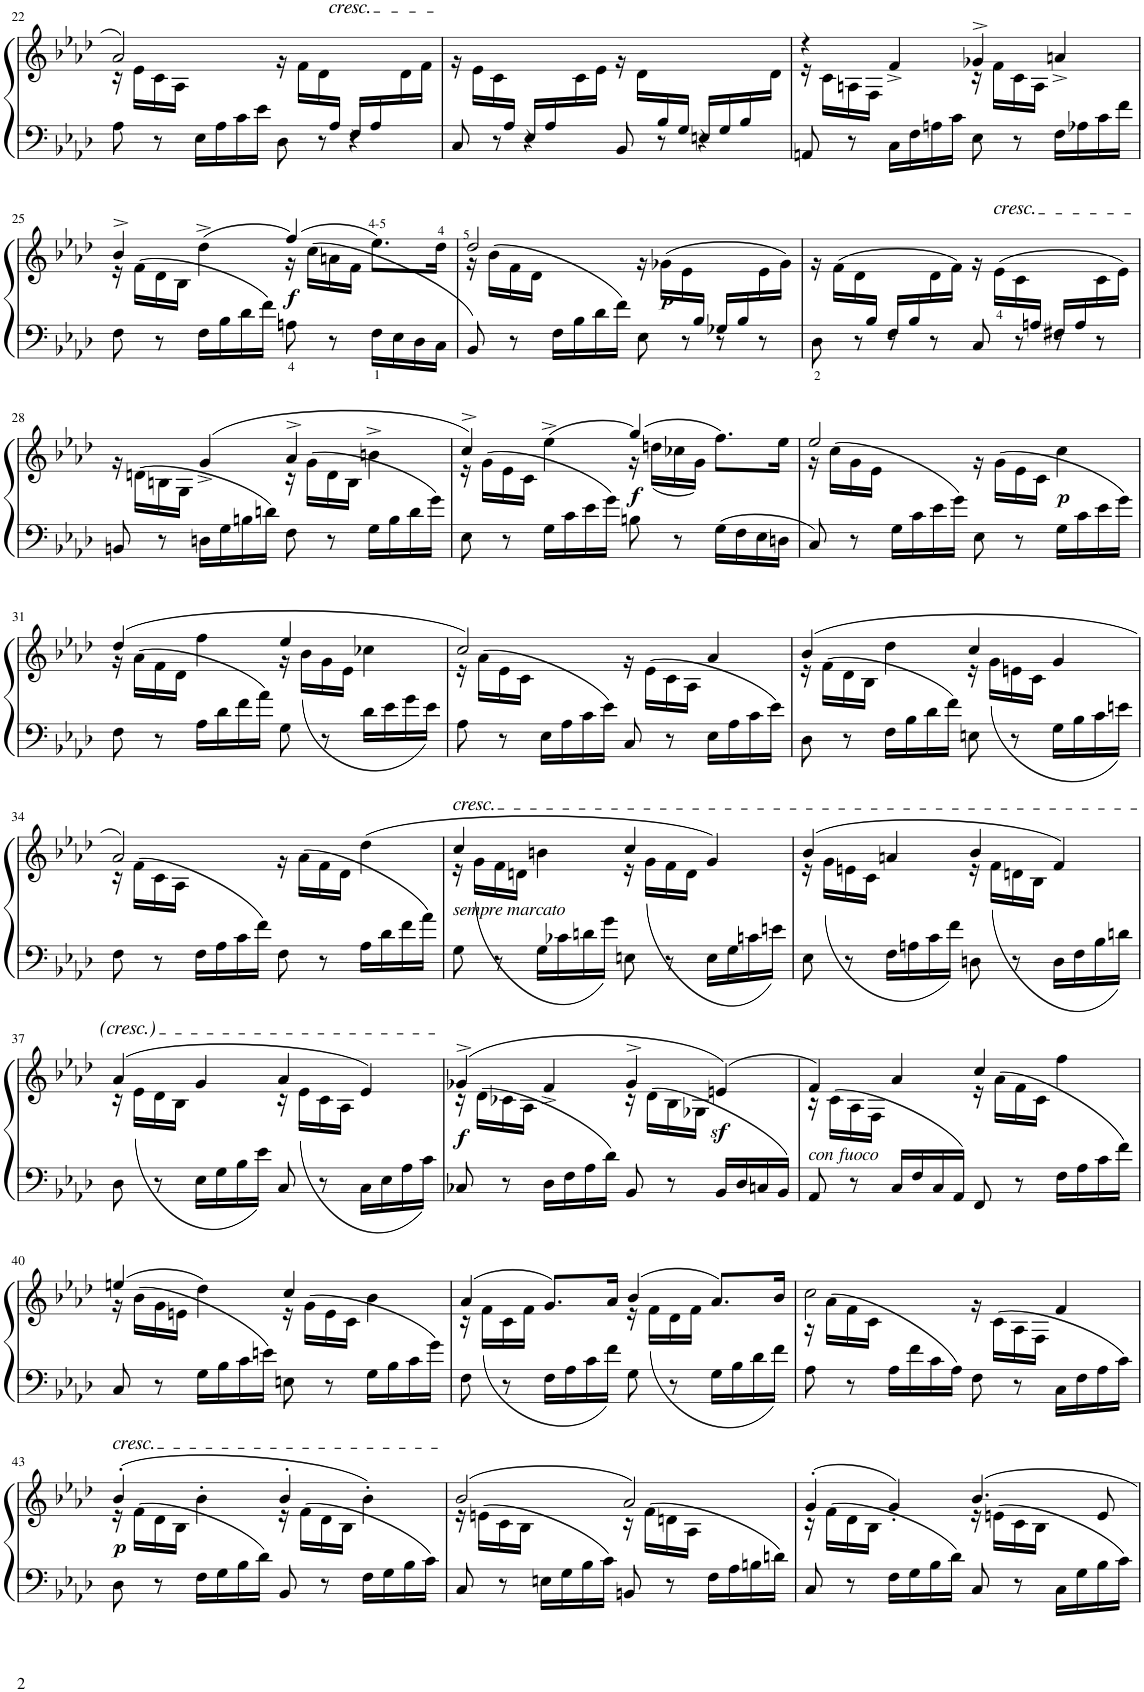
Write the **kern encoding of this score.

**kern	**kern	**dynam
*part1	*part1	*part1
*staff2	*staff1	*staff1/2
*I"Piano	*	*
*I'Pno.	*	*
!!LO:PB:g=z
*clefF4	*clefG2	*
*k[b-e-a-d-]	*k[b-e-a-d-]	*
*M4/4	*M4/4	*
*met(c)	*met(c)	*
=22	=22	=22
*^	*^	*
8.ryy	8A-\	2a-/	16r	.
.	.	.	16e-\LL	.
.	8r	.	16c\	.
.	.	.	16A-\JJ	.
.	16E-\LL	.	4ryy	.
.	16A-\	.	.	.
.	16c\	.	.	.
.	16e-\JJ	.	.	.
.	8D-\	4ryy	16r	.
.	.	.	16f\LL	.
.	8r	.	16d-\	.
!	!	!	!LO:TX:a:i:t=cresc.	!
16A-/JJ	.	.	8.ryy	.
16F/LL	4r	4ryy	.	.
16A-/	.	.	.	.
8ryy	.	.	16d-\	.
.	.	.	16f\JJ	.
=23	=23	=23	=23	=23
8.ryy	8C/	1ryy	16r	.
.	.	.	16e-\LL	.
.	8r	.	16c\	.
16A-/JJ	.	.	8.ryy	.
16E-/LL	4r	.	.	.
16A-/	.	.	.	.
4ryy	.	.	16c\	.
.	.	.	16e-\JJ	.
.	8BB-/	.	16r	.
.	.	.	16d-\LL	.
16B-/	8r	.	16ryy	.
*	*	*v	*v	*
16G/JJ	.	.	.
16En/LL	4r	.	.
16G/	.	.	.
16B-/	.	.	.
*	*	*^	*
16ryy	.	.	16d-\JJ	.
*v	*v	*	*	*
=24	=24	=24	=24
8AAn/	4r	16r	.
.	.	16c\LL	.
8r	.	16An\	.
.	.	16F\JJ	.
16C\LL	4f^/	4ryy	.
16F\	.	.	.
16An\	.	.	.
16c\JJ	.	.	.
8E-\	4g-X^/	16r	.
.	.	16f\LL	.
8r	.	16c\	.
.	.	16A\JJ	.
16F\LL	4an^/	4ryy	.
16A-X\	.	.	.
16c\	.	.	.
16f\JJ	.	.	.
!!LO:LB:g=z	!!
=25	=25	=25	=25
8F\	4b-^/	16r	.
.	.	(>16f\LL	.
8r	.	16d-\	.
.	.	16B-\JJ	.
16F\LL	(4dd-^\	4ryy	.
16B-\	.	.	.
16d-\	.	.	.
16f\JJ)	.	.	.
!	!	!	!LO:DY:b
8An\	(4ff/)	16r	f
.	.	(>16cc\LL	.
8r	.	16an\	.
.	.	16f\JJ	.
16F\LL	8.ee-\L)	4ryy	.
16E-\	.	.	.
16D-\	.	.	.
16C\JJ	16dd-\Jk	.	.
=26	=26	=26	=26
*^	*	*	*
8.ryy	8BB-/)	2dd-/	16r	.
.	.	.	(>16b-\LL	.
.	8r	.	16f\	.
.	.	.	16d-\JJ	.
.	16F\LL	.	4ryy	.
.	16B-\	.	.	.
.	16d-\	.	.	.
.	16f\JJ)	.	.	.
.	8E-\	2ryy	16r	.
!	!	!	!	!LO:DY:b
.	.	.	(16g-X\LL	p
.	8r	.	16e-\	.
16B-/JJ	.	.	8.ryy	.
16G-X/LL	8r	.	.	.
16B-/	.	.	.	.
8ryy	8r	.	16e-\	.
.	.	.	16g-\JJ)	.
=27	=27	=27	=27	=27
8.ryy	8D-\	1ryy	16r	.
.	.	.	(16f\LL	.
.	8r	.	16d-\	.
16B-/JJ	.	.	8.ryy	.
16F/LL	8r	.	.	.
16B-/	.	.	.	.
16ryy	8r	.	16d-\	.
.	.	.	16f\JJ)	.
.	8C/	.	16r	.
!	!	!	!LO:TX:a:i:t=cresc.	!
.	.	.	(16e-\LL	.
.	8r	.	16c\	.
16An/JJ	.	.	8.ryy	.
16F#X/LL	8r	.	.	.
16A/	.	.	.	.
8ryy	8r	.	16c\	.
.	.	.	16e-\JJ)	.
*v	*v	*	*	*
!!LO:LB:g=z	!!
=28	=28	=28	=28
8BBn/	4ryy	16r	.
.	.	(>16dn\LL	.
8r	.	16Bn\	.
.	.	16G\JJ	.
16Dn\LL	(4g^/	4ryy	.
16G\	.	.	.
16Bn\	.	.	.
16dn\JJ)	.	.	.
8F\	4a-^/	16r	.
.	.	(>16g\LL	.
8r	.	16d\	.
.	.	16B\JJ	.
16G\LL	4bn^\	4ryy	.
16B\	.	.	.
16d\	.	.	.
16g\JJ)	.	.	.
=29	=29	=29	=29
8E-\	4cc^/)	16r	.
.	.	(>16g\LL	.
8r	.	16e-\	.
.	.	16c\JJ	.
16G\LL	(4ee-^\	4ryy	.
16c\	.	.	.
16e-\	.	.	.
16g\JJ)	.	.	.
!	!	!	!LO:DY:b
8Bn\	(4gg/)	16r	f
.	.	(16ddn\LL	.
8r	.	16cc-X\	.
.	.	16g\JJ)	.
16G\LL	8.ff\L)	4ryy	.
16F\	.	.	.
16E-\	.	.	.
16Dn\JJ	16ee-\Jk	.	.
=30	=30	=30	=30
8C/	2ee-/	16r	.
.	.	(>16cc\LL	.
8r	.	16g\	.
.	.	16e-\JJ	.
16G\LL	.	4ryy	.
16c\	.	.	.
16e-\	.	.	.
16g\JJ)	.	.	.
8E-\	4ryy	16r	.
.	.	(>16g\LL	.
8r	.	16e-\	.
.	.	16c\JJ	.
!	!	!	!LO:DY:b
16G\LL	4cc\	4ryy	p
16c\	.	.	.
16e-\	.	.	.
16g\JJ)	.	.	.
!!LO:LB:g=z	!!
=31	=31	=31	=31
8F\	(4dd-/	16r	.
.	.	(>16a-\LL	.
8r	.	16f\	.
.	.	16d-\JJ	.
16A-\LL	4ff\	4ryy	.
16d-\	.	.	.
16f\	.	.	.
16a-\JJ)	.	.	.
8G\	4ee-/	16r	.
.	.	(16b-\LL	.
8r	.	16g\	.
.	.	16e-\JJ	.
16d-\LL	4cc-X\	4ryy	.
16e-\	.	.	.
16g\	.	.	.
16e-\JJ)	.	.	.
=32	=32	=32	=32
8A-\	2cc/)	16r	.
.	.	(>16a-\LL	.
8r	.	16e-\	.
.	.	16c\JJ	.
16E-\LL	.	4ryy	.
16A-\	.	.	.
16c\	.	.	.
16e-\JJ)	.	.	.
8C/	4ryy	16r	.
.	.	(>16e-\LL	.
8r	.	16c\	.
.	.	16A-\JJ	.
16E-\LL	4a-/	4ryy	.
16A-\	.	.	.
16c\	.	.	.
16e-\JJ)	.	.	.
=33	=33	=33	=33
8D-\	(4b-/	16r	.
.	.	(>16f\LL	.
8r	.	16d-\	.
.	.	16B-\JJ	.
16F\LL	4dd-\	4ryy	.
16B-\	.	.	.
16d-\	.	.	.
16f\JJ)	.	.	.
8En\	4cc/	16r	.
.	.	(16g\LL	.
8r	.	16en\	.
.	.	16c\JJ	.
16G\LL	4g/	4ryy	.
16B-\	.	.	.
16c\	.	.	.
16en\JJ)	.	.	.
!!LO:LB:g=z	!!
=34	=34	=34	=34
8F\	2a-/)	16r	.
.	.	(>16f\LL	.
8r	.	16c\	.
.	.	16A-\JJ	.
16F\LL	.	4ryy	.
16A-\	.	.	.
16c\	.	.	.
16f\JJ)	.	.	.
8F\	4ryy	16r	.
.	.	(>16a-\LL	.
8r	.	16f\	.
.	.	16d-\JJ	.
16A-\LL	(4dd-\	4ryy	.
16d-\	.	.	.
16f\	.	.	.
16a-\JJ)	.	.	.
=35	=35	=35	=35
!	!LO:TX:b:i:t=sempre marcato	!	!
!	!LO:TX:a:i:t=cresc.	!	!
8G\	4cc/	16r	.
.	.	(<16g\LL	.
8r	.	16f\	.
.	.	16dn\JJ	.
16G\LL	4bn\	4ryy	.
16c-X\	.	.	.
16dn\	.	.	.
16g\JJ)	.	.	.
8En\	4cc/	16r	.
.	.	(16g\LL	.
8r	.	16f\	.
.	.	16d\JJ	.
16E\LL	4g/)	4ryy	.
16G\	.	.	.
16cn\	.	.	.
16en\JJ)	.	.	.
=36	=36	=36	=36
8E-\	(4b-/	16r	.
.	.	(16g\LL	.
8r	.	16en\	.
.	.	16c\JJ	.
16F\LL	4an/	4ryy	.
16An\	.	.	.
16c\	.	.	.
16f\JJ)	.	.	.
8Dn\	4b-/	16r	.
.	.	(16f\LL	.
8r	.	16dn\	.
.	.	16B-\JJ	.
16D\LL	4f/)	4ryy	.
16F\	.	.	.
16B-\	.	.	.
16dn\JJ)	.	.	.
!!LO:LB:g=z	!!
=37	=37	=37	=37
8D-\	(4a-/	16r	.
.	.	(16e-\LL	.
8r	.	16d-\	.
.	.	16B-\JJ	.
16E-\LL	4g/	4ryy	.
16G\	.	.	.
16B-\	.	.	.
16e-\JJ)	.	.	.
8C/	4a-/	16r	.
.	.	(16e-\LL	.
8r	.	16c\	.
.	.	16A-\JJ	.
16C\LL	4e-/)	4ryy	.
16E-\	.	.	.
16A-\	.	.	.
16c\JJ)	.	.	.
=38	=38	=38	=38
!	!	!	!LO:DY:b
8C-X/	(4g-X^/	16r	f
.	.	(>16d-\LL	.
8r	.	16c-X\	.
.	.	16A-\JJ	.
16D-\LL	4f^/	4ryy	.
16F\	.	.	.
16A-\	.	.	.
16d-\JJ)	.	.	.
8BB-/	4g-^/	16r	.
.	.	(>16d-\LL	.
8r	.	16B-\	.
.	.	16G-X\JJ	.
!	!	!	!LO:DY:b
16BB-/LL	(4en/)	4ryy	sf
16D-/	.	.	.
16Cn/	.	.	.
16BB-/JJ)	.	.	.
=39	=39	=39	=39
!	!LO:TX:b:i:t=con fuoco	!	!
8AA-/	4f/)	16r	.
.	.	(>16c\LL	.
8r	.	16A-\	.
.	.	16F\JJ	.
16C/LL	4a-/	4ryy	.
16F/	.	.	.
16C/	.	.	.
16AA-/JJ)	.	.	.
8FF/	4cc/	16r	.
.	.	(>16a-\LL	.
8r	.	16f\	.
.	.	16c\JJ	.
16F\LL	4ff\	4ryy	.
16A-\	.	.	.
16c\	.	.	.
16f\JJ)	.	.	.
!!LO:LB:g=z	!!
=40	=40	=40	=40
8C/	(4een/	16r	.
.	.	(>16b-\LL	.
8r	.	16g\	.
.	.	16en\JJ	.
16G\LL	4dd-\)	4ryy	.
16B-\	.	.	.
16c\	.	.	.
16en\JJ)	.	.	.
8En\	4cc/	16r	.
.	.	(>16g\LL	.
8r	.	16e\	.
.	.	16c\JJ	.
16G\LL	4b-\	4ryy	.
16B-\	.	.	.
16c\	.	.	.
16g\JJ)	.	.	.
=41	=41	=41	=41
8F\	(4a-/	16r	.
.	.	(16f\LL	.
8r	.	16c\	.
.	.	16f\JJ	.
16F\LL	8.g/L)	4ryy	.
16A-\	.	.	.
16c\	.	.	.
16f\JJ)	16a-/Jk	.	.
8G\	(4b-/	16r	.
.	.	(16f\LL	.
8r	.	16d-\	.
.	.	16f\JJ	.
16G\LL	8.a-/L)	4ryy	.
16B-\	.	.	.
16d-\	.	.	.
16f\JJ)	16b-/Jk	.	.
=42	=42	=42	=42
8A-\	2cc\	16r	.
.	.	(>16a-\LL	.
8r	.	16f\	.
.	.	16c\JJ	.
16A-\LL	.	4ryy	.
16f\	.	.	.
16c\	.	.	.
16A-\JJ)	.	.	.
8F\	4ryy	16r	.
.	.	(>16c\LL	.
8r	.	16A-\	.
.	.	16F\JJ	.
16C\LL	4f/	4ryy	.
16F\	.	.	.
16A-\	.	.	.
16c\JJ)	.	.	.
!!LO:LB:g=z	!!
=43	=43	=43	=43
!	!LO:TX:a:i:t=cresc.	!	!
!	!	!	!LO:DY:b
8D-\	(4b-'/	16r	p
.	.	(>16f\LL	.
8r	.	16d-\	.
.	.	16B-\JJ	.
16F\LL	4b-'\	4ryy	.
16G\	.	.	.
16B-\	.	.	.
16d-\JJ)	.	.	.
8BB-/	4b-'/	16r	.
.	.	(>16f\LL	.
8r	.	16d-\	.
.	.	16B-\JJ	.
16F\LL	4b-'\)	4ryy	.
16G\	.	.	.
16B-\	.	.	.
16c\JJ)	.	.	.
=44	=44	=44	=44
8C/	(2b-/	16r	.
.	.	(>16en\LL	.
8r	.	16c\	.
.	.	16B-\JJ	.
16En\LL	.	4ryy	.
16G\	.	.	.
16B-\	.	.	.
16c\JJ)	.	.	.
8BBn/	2a-/)	16r	.
.	.	(>16f\LL	.
8r	.	16dn\	.
.	.	16A-\JJ	.
16F\LL	.	4ryy	.
16A-\	.	.	.
16Bn\	.	.	.
16dn\JJ)	.	.	.
=45	=45	=45	=45
8C/	(4g'/	16r	.
.	.	(>16f\LL	.
8r	.	16d-\	.
.	.	16B-\JJ	.
16F\LL	4g'/)	4ryy	.
16G\	.	.	.
16B-\	.	.	.
16d-\JJ)	.	.	.
8C/	4.b-/	16r	.
.	.	(>16en\LL	.
8r	.	16c\	.
.	.	16B-\JJ	.
16C\LL	.	4ryy	.
16G\	.	.	.
16B-\	8e/	.	.
16c\JJ)	.	.	.
*	*v	*v	*
=	=	=
*-	*-	*-
